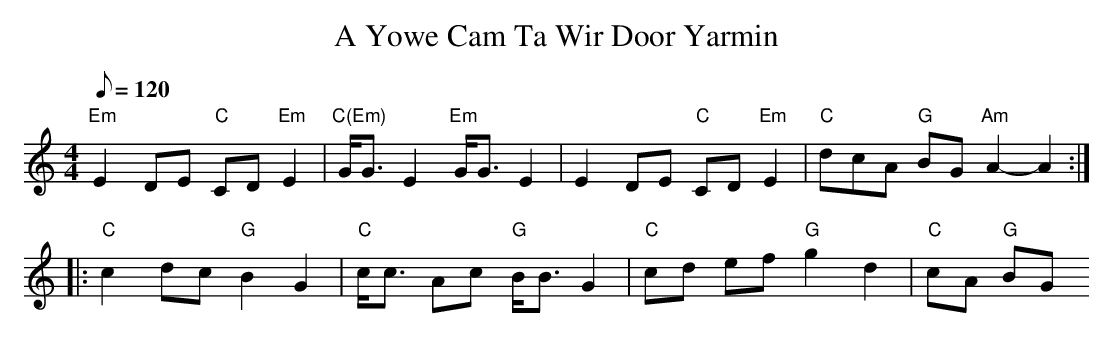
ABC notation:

X:1
T:A Yowe Cam Ta Wir Door Yarmin
M:4/4
L:1/8
Q:120
K:C
"Em"E2 D-E "C"CD "Em"E2|"C(Em)"G<G E2 "Em"G<G E2|E2 DE "C"CD "Em"E2|"C"{
d}cA "G"BG "Am"A2-A2::!
"C"c2 d-c "G"B2 G2|"C"c<c Ac "G"B<B G2|"C"c-d ef "G"g2 d2|"C"cA "G"BG "A
m"A2-A2:|
